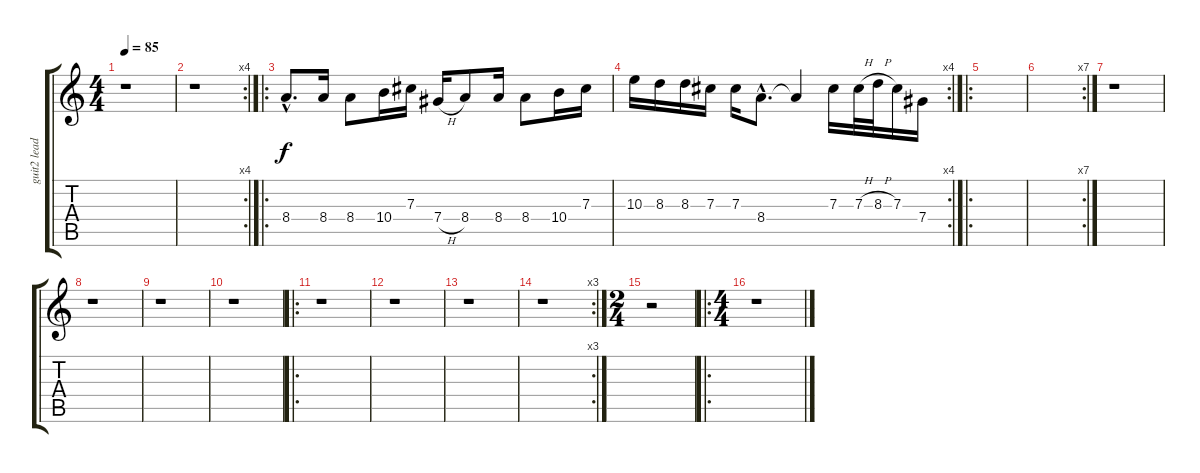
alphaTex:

\track ("guit2 lead1" "guit2 lead") {instrument overdrivenguitar}
\staff {score tabs}
\tuning (Eb4 Bb3 Gb3 Db3 Ab2 Eb2) {hide}
\ts (4 4)
\tempo 85
\clef g2
\ks c
r.1{dy f} |
\rc 4
r.1 |
\ro
8.4{hac}.8{d} 8.4.16 8.4.8 10.4.16 7.3.16 7.4{h}.16 8.4.8 8.4.16 8.4.8 10.4.16 7.3.16 |
\rc 4
10.3.16 8.3.16 8.3.16 7.3.16 7.3.16 8.4{hac}.8{d} 8.4{t}.4 7.3.16 7.3{h}.32 8.3{h}.32 7.3.16 7.4.16 |
\ro
|
\rc 7
|
r.1 |
r.1 |
r.1 |
r.1 |
\ro
r.1 |
r.1 |
r.1 |
\rc 3
r.1 |
\ts (2 4)
r.2 |
\ro
\ts (4 4)
r.1
